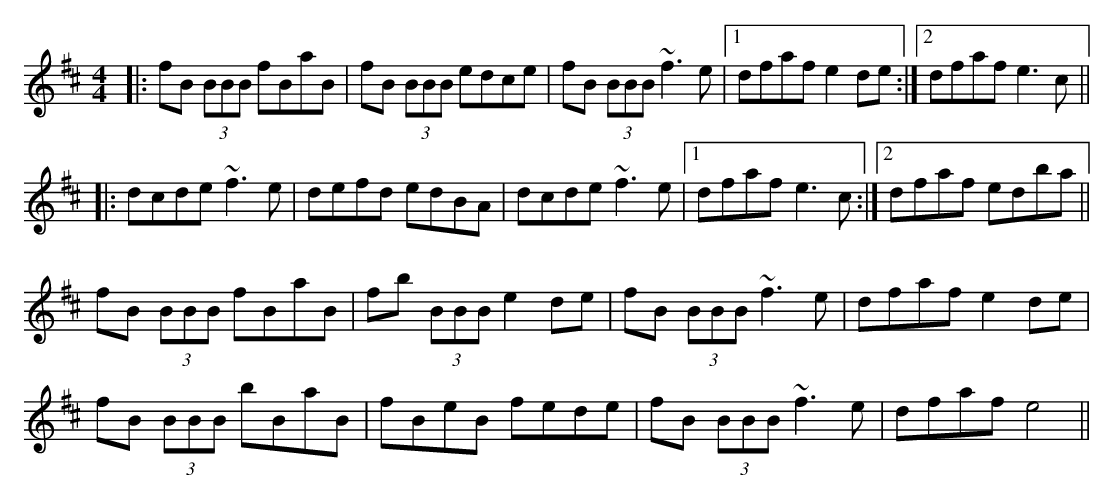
X:1
M:4/4
K:Bmin
|:fB (3BBB fBaB|fB (3BBB edce|fB (3BBB ~f3 e|1 dfaf e2 de:|2 dfaf e3 c||
|:dcde ~f3 e|defd edBA|dcde ~f3 e|1 dfaf e3 c:|2 dfaf edba||
fB (3BBB fBaB|fb (3BBB e2 de|fB (3BBB ~f3 e|dfaf e2 de|
fB (3BBB bBaB|fBeB fede|fB (3BBB ~f3 e|dfaf e4||
